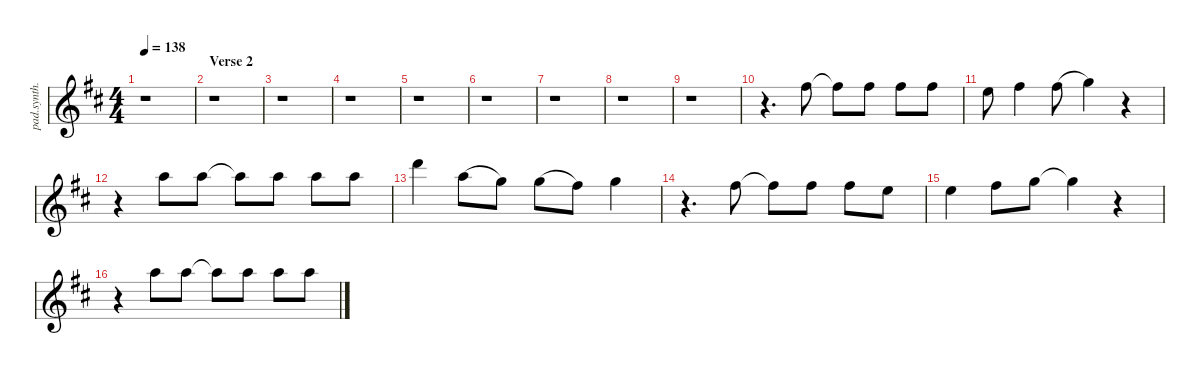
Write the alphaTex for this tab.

\hideDynamics
\bracketExtendMode groupsimilarinstruments
\otherSystemsTrackNameOrientation horizontal
\track ("Backing Vocal" "pad.synth.") {instrument pad2warm}
\staff {score}
\tuning (E4 B3 G3 D3 A2 E2)
\displaytranspose 12
\ts (4 4)
\tempo 138
\clef g2
\ks d
r.1{dy mf} |
\section ("" "Verse 2")
r.1 |
r.1 |
r.1 |
r.1 |
r.1 |
r.1 |
r.1 |
r.1 |
r.4{d} 7.2{acc #}.8 7.2{t acc #}.8 7.2{acc #}.8 7.2{acc #}.8 7.2{acc #}.8 |
9.3{acc forcenatural}.8 7.2{acc #}.4 7.2{acc #}.8{legatoorigin} 8.2{acc forcenatural}.4 r.4 |
r.4 14.3{acc forcenatural}.8 14.3{acc forcenatural}.8 14.3{t acc forcenatural}.8 14.3{acc forcenatural}.8 14.3{acc forcenatural}.8 14.3{acc forcenatural}.8 |
15.2{acc forcenatural}.4 14.3{acc forcenatural}.8{legatoorigin} 12.3{acc forcenatural}.8 12.3{acc forcenatural}.8{legatoorigin} 2.1{acc #}.8 8.2{acc forcenatural}.4 |
r.4{d} 7.2{acc #}.8 7.2{t acc #}.8 7.2{acc #}.8 7.2{acc #}.8 5.2{acc forcenatural}.8 |
9.3{acc forcenatural}.4 16.4{acc #}.8 12.3{acc forcenatural}.8 12.3{t acc forcenatural}.4 r.4 |
r.4 14.3{acc forcenatural}.8 14.3{acc forcenatural}.8 14.3{t acc forcenatural}.8 14.3{acc forcenatural}.8 14.3{acc forcenatural}.8 14.3{acc forcenatural}.8
